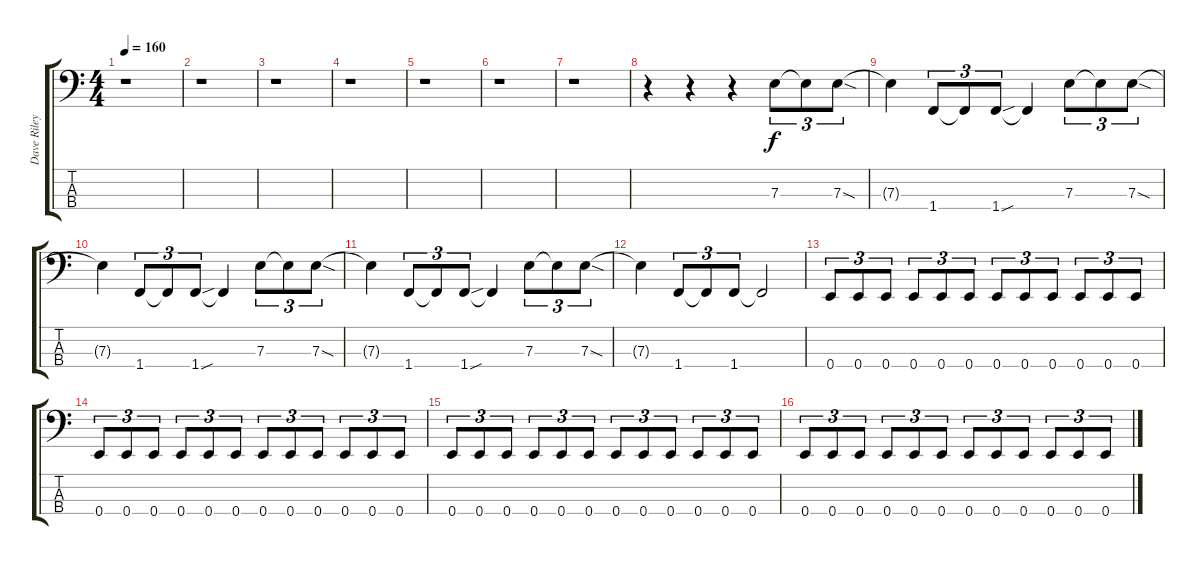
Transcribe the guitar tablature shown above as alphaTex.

\track ("Dave Riley - Bass" "Dave Riley") {instrument electricbasspick}
\staff {score tabs}
\tuning (G2 D2 A1 E1) {hide}
\ts (4 4)
\tempo 160
\clef f4
\ks c
r.1{dy f instrument electricbasspick} |
r.1 |
r.1 |
r.1 |
r.1 |
r.1 |
r.1 |
r.4 r.4 r.4 7.3.8{tu (3 2)} 7.3{t}.8{tu (3 2)} 7.3{sod}.8{tu (3 2)} |
7.3{t}.4 1.4.8{tu (3 2)} 1.4{t}.8{tu (3 2)} 1.4{sou}.8{tu (3 2)} 1.4{t}.4 7.3.8{tu (3 2)} 7.3{t}.8{tu (3 2)} 7.3{sod}.8{tu (3 2)} |
7.3{t}.4 1.4.8{tu (3 2)} 1.4{t}.8{tu (3 2)} 1.4{sou}.8{tu (3 2)} 1.4{t}.4 7.3.8{tu (3 2)} 7.3{t}.8{tu (3 2)} 7.3{sod}.8{tu (3 2)} |
7.3{t}.4 1.4.8{tu (3 2)} 1.4{t}.8{tu (3 2)} 1.4{sou}.8{tu (3 2)} 1.4{t}.4 7.3.8{tu (3 2)} 7.3{t}.8{tu (3 2)} 7.3{sod}.8{tu (3 2)} |
7.3{t}.4 1.4.8{tu (3 2)} 1.4{t}.8{tu (3 2)} 1.4.8{tu (3 2)} 1.4{t}.2 |
0.4.8{tu (3 2)} 0.4.8{tu (3 2)} 0.4.8{tu (3 2)} 0.4.8{tu (3 2)} 0.4.8{tu (3 2)} 0.4.8{tu (3 2)} 0.4.8{tu (3 2)} 0.4.8{tu (3 2)} 0.4.8{tu (3 2)} 0.4.8{tu (3 2)} 0.4.8{tu (3 2)} 0.4.8{tu (3 2)} |
0.4.8{tu (3 2)} 0.4.8{tu (3 2)} 0.4.8{tu (3 2)} 0.4.8{tu (3 2)} 0.4.8{tu (3 2)} 0.4.8{tu (3 2)} 0.4.8{tu (3 2)} 0.4.8{tu (3 2)} 0.4.8{tu (3 2)} 0.4.8{tu (3 2)} 0.4.8{tu (3 2)} 0.4.8{tu (3 2)} |
0.4.8{tu (3 2)} 0.4.8{tu (3 2)} 0.4.8{tu (3 2)} 0.4.8{tu (3 2)} 0.4.8{tu (3 2)} 0.4.8{tu (3 2)} 0.4.8{tu (3 2)} 0.4.8{tu (3 2)} 0.4.8{tu (3 2)} 0.4.8{tu (3 2)} 0.4.8{tu (3 2)} 0.4.8{tu (3 2)} |
0.4.8{tu (3 2)} 0.4.8{tu (3 2)} 0.4.8{tu (3 2)} 0.4.8{tu (3 2)} 0.4.8{tu (3 2)} 0.4.8{tu (3 2)} 0.4.8{tu (3 2)} 0.4.8{tu (3 2)} 0.4.8{tu (3 2)} 0.4.8{tu (3 2)} 0.4.8{tu (3 2)} 0.4.8{tu (3 2)}
